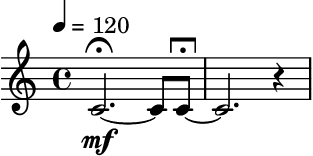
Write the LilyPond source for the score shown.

\version "2.24.2"
\language "english"
\include "lilypond-book-preamble.ly"
#(ly:set-option 'tall-page-formats 'png)
\header
{
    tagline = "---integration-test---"
}
\score
{
    % OPEN_BRACKETS:
    \new Staff
    {
        % OPEN_BRACKETS:
        \new Voice
        {
            % OPEN_BRACKETS:
            {
                % BEFORE:
                % COMMANDS:
                \tempo 4=120
                % OPENING:
                % COMMANDS:
                \time 4/4
                c'2.
                % AFTER:
                % ARTICULATIONS:
                \fermata
                \mf
                % SPANNER_STARTS:
                ~
                c'8
                % AFTER:
                % START_BEAM:
                [
                c'8
                % AFTER:
                % ARTICULATIONS:
                \longfermata
                % STOP_BEAM:
                ]
                % SPANNER_STARTS:
                ~
            % CLOSE_BRACKETS:
            }
            % OPEN_BRACKETS:
            {
                c'2.
                r4
            % CLOSE_BRACKETS:
            }
        % CLOSE_BRACKETS:
        }
    % CLOSE_BRACKETS:
    }
}
